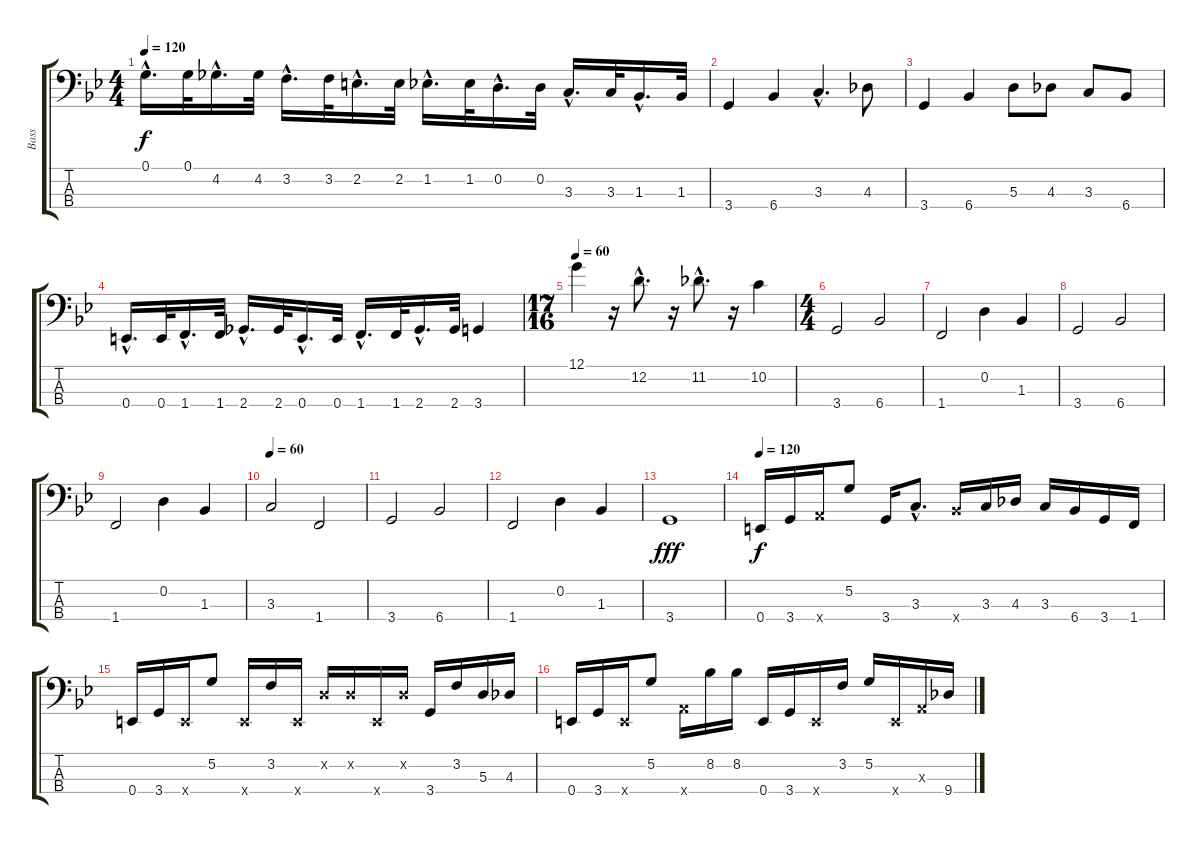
\track ("Bass" "Bass") {instrument electricbassfinger}
\staff {score tabs}
\tuning (G2 D2 A1 E1) {hide}
\ts (4 4)
\tempo 120
\clef f4
\ks gminor
0.1{hac}.16{d dy f instrument electricbassfinger} 0.1.32 4.2{hac}.16{d} 4.2.32 3.2{hac}.16{d} 3.2.32 2.2{hac}.16{d} 2.2.32 1.2{hac}.16{d} 1.2.32 0.2{hac}.16{d} 0.2.32 3.3{hac}.16{d} 3.3.32 1.3{hac}.16{d} 1.3.32 |
3.4.4 6.4.4 3.3{hac}.4{d} 4.3.8 |
3.4.4 6.4.4 5.3.8 4.3.8 3.3.8 6.4.8 |
0.4{hac}.16{d} 0.4.32 1.4{hac}.16{d} 1.4.32 2.4{hac}.16{d} 2.4.32 0.4{hac}.16{d} 0.4.32 1.4{hac}.16{d} 1.4.32 2.4{hac}.16{d} 2.4.32 3.4.4 |
\ts (17 16)
\tempo 60
12.1.4 r.16 12.2{hac}.8{d} r.16 11.2{hac}.8{d} r.16 10.2.4 |
\ts (4 4)
3.4.2 6.4.2 |
1.4.2 0.2.4 1.3.4 |
3.4.2 6.4.2 |
1.4.2 0.2.4 1.3.4 |
\tempo 60
3.3.2 1.4.2 |
3.4.2 6.4.2 |
1.4.2 0.2.4 1.3.4 |
3.4.1{dy fff} |
\tempo 120
0.4.16{dy f instrument slapbass1} 3.4.16 5.4{x}.16 5.2.8 3.4.16 3.3{hac}.8{d} 6.4{x}.16 3.3.16 4.3.16 3.3.16 6.4.16 3.4.16 1.4.16 |
0.4.16 3.4.16 0.4{x}.16 5.2.8 0.4{x}.16 3.2.16 0.4{x}.16 0.2{x}.16 0.2{x}.16 0.4{x}.16 0.2{x}.16 3.4.16 3.2.16 5.3.16 4.3.16 |
0.4.16 3.4.16 0.4{x}.16 5.2.8 5.4{x}.16 8.2.16 8.2.16 0.4.16 3.4.16 0.4{x}.16 3.2.16 5.2.16 0.4{x}.16 0.3{x}.16 9.4.16
